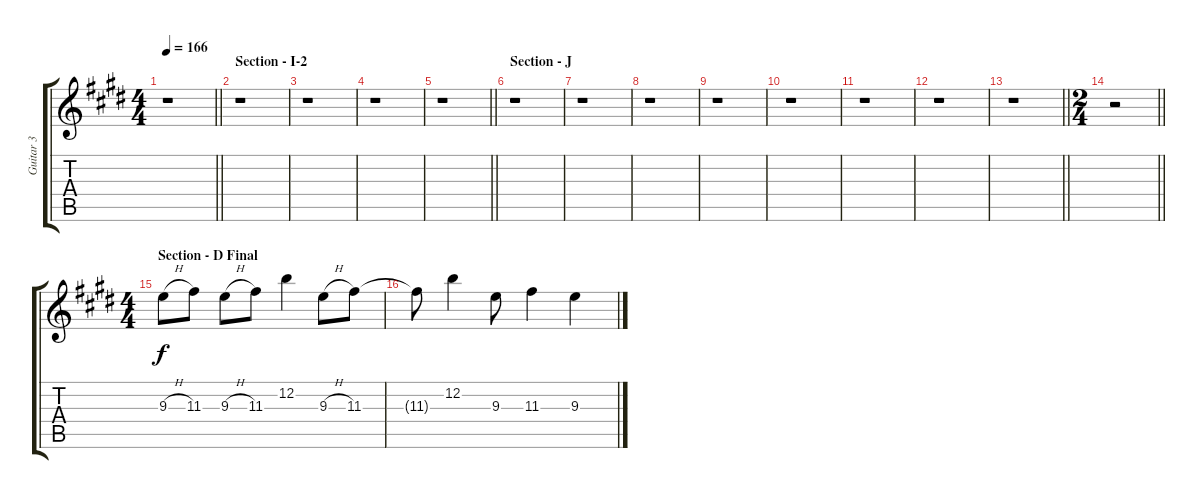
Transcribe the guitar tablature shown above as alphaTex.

\track ("Guitar 3" "Guitar 3") {instrument electricguitarjazz}
\staff {score tabs}
\tuning (E4 B3 G3 D3 A2 E2) {hide}
\ts (4 4)
\tempo 166
\clef g2
\barLineRight lightlight
\ks e
r.1{dy f} |
\section ("" "Section - I-2")
r.1 |
r.1 |
r.1 |
\barLineRight lightlight
r.1 |
\section ("" "Section - J")
r.1 |
r.1 |
r.1 |
r.1 |
r.1 |
r.1 |
r.1 |
\barLineRight lightlight
r.1 |
\ts (2 4)
\barLineRight lightlight
r.2 |
\ts (4 4)
\section ("" "Section - D Final")
9.3{h}.8 11.3.8 9.3{h}.8 11.3.8 12.2.4 9.3{h}.8 11.3.8 |
11.3{t}.8 12.2.4 9.3.8 11.3.4 9.3.4
